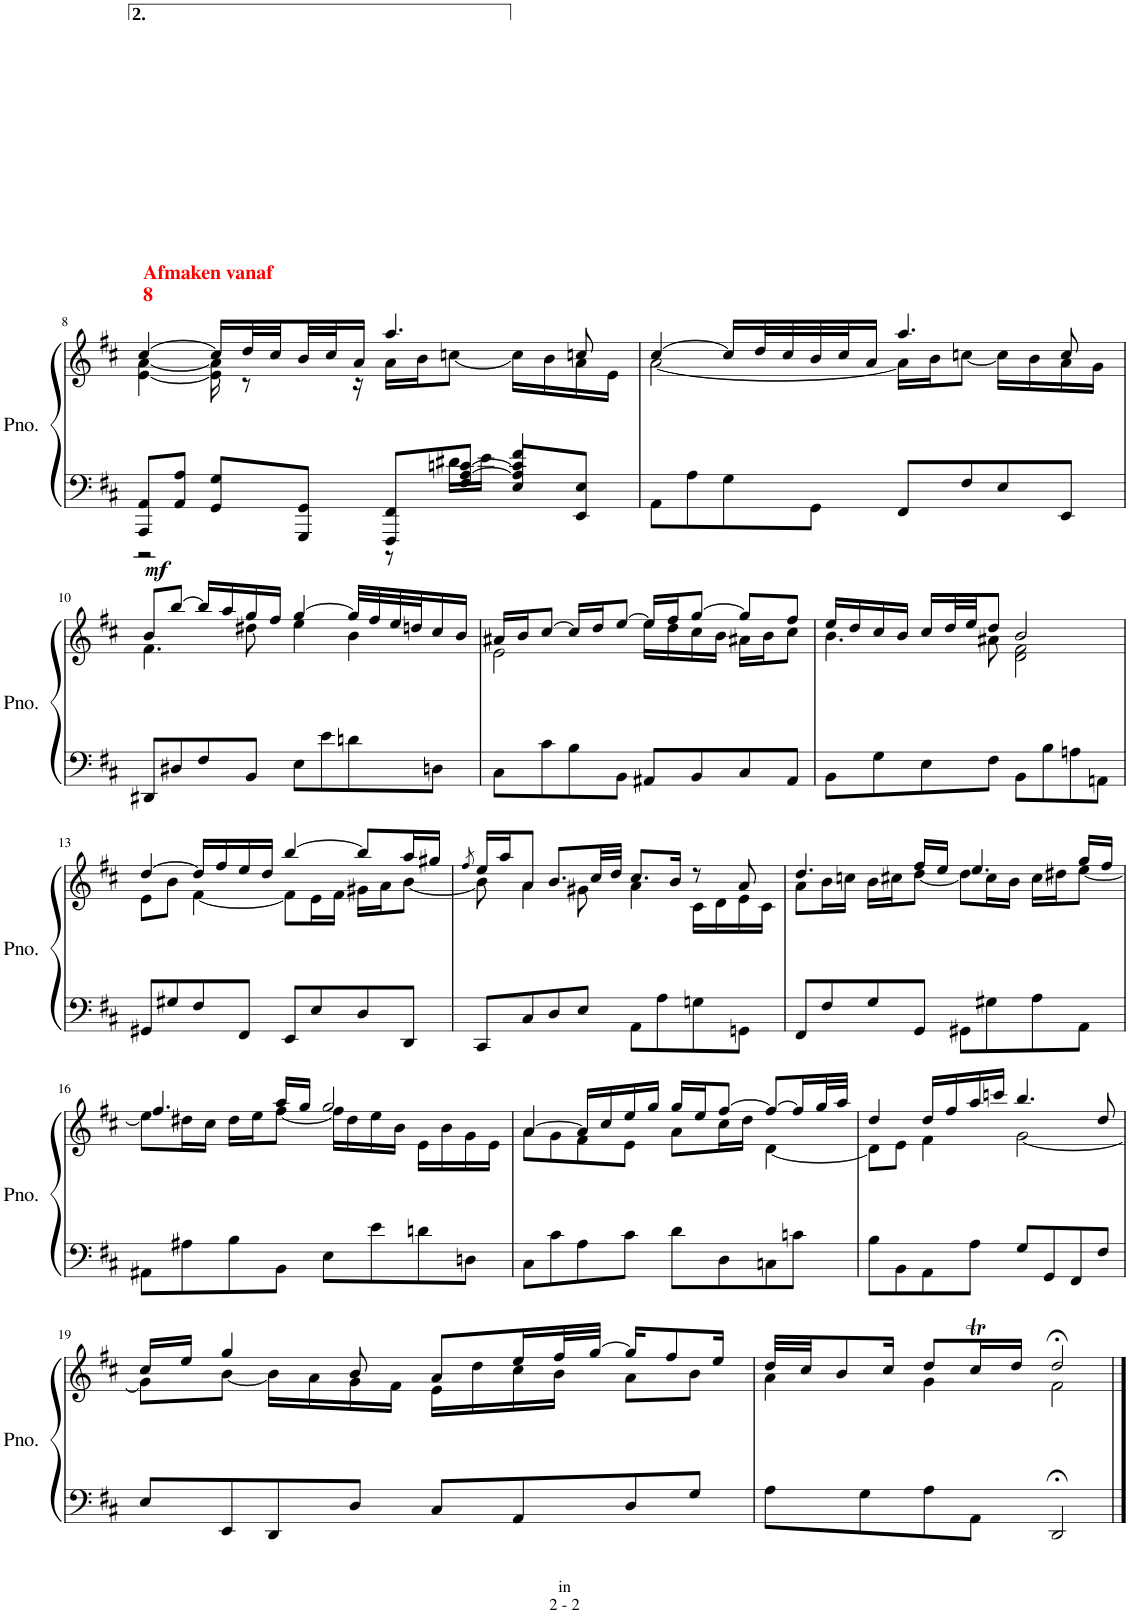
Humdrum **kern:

**kern	**kern	**dynam
*part1	*part1	*part1
*staff2	*staff1	*staff1/2
*I"Piano	*	*
*I'Pno.	*	*
!!LO:PB:g=z
*clefF4	*clefG2	*
*k[f#c#]	*k[f#c#]	*
*M4/4	*M4/4	*
*met(c)	*met(c)	*
=8	=8	=8
*^	*^	*
!	!	!LO:TX:a:B:color=#FF0000:t=Afmaken vanaf	!	!
!	!	!LO:TX:a:t=8	!	!
!	!	!	!	!LO:DY:b=2
8AAA/ 8AA/L	2r	[4cc#/	[4e\ [4a\	mf
8AA/ 8A/J	.	.	.	.
8GG/ 8G/L	.	16cc#/LL]	16e\] 16a\]	.
.	.	32dd/L	8r	.
.	.	32cc#/	.	.
8GGG/ 8GG/J	.	32b/	.	.
.	.	32cc#/J	.	.
.	.	16a/JJ	16r	.
8FFF#/ 8FF#/L	8r	4.aa/	16a\LL	.
.	.	.	16b\J	.
8F#/ [8A/ [8cn/J	16d#X\LL	.	[8ccn\J	.
.	16e\JJ	.	.	.
8E/ 8A/] 8c/]L	4f#/	.	16cc\LL]	.
.	.	.	16b\	.
8EE/ 8E/J	.	8ccn/	16a\	.
.	.	.	16e\JJ	.
*v	*v	*	*	*
=9	=9	=9	=9
8AA\L	[4cc#/	[2a\	.
8A\	.	.	.
8G\	16cc#/LL]	.	.
.	32dd/L	.	.
.	32cc#/	.	.
8GG\J	32b/	.	.
.	32cc#/J	.	.
.	16a/JJ	.	.
8FF#/L	4.aa/	16a\LL]	.
.	.	16b\J	.
8F#/	.	[8ccn\J	.
8E/	.	16cc\LL]	.
.	.	16b\	.
8EE/J	8cc/	16a\	.
.	.	16g\JJ	.
!!LO:LB:g=z	!!
=10	=10	=10	=10
8DD#X/L	8b/L	4.f#\	.
8D#X/	[8bb/J	.	.
8F#/	16bb/LL]	.	.
.	16aa/	.	.
8BB/J	16gg/	8dd#X\	.
.	16ff#/JJ	.	.
8E\L	[4gg/	4ee\	.
8e\	.	.	.
8dn\	32gg/LLL]	4b\	.
.	32ff#/	.	.
.	32ee/	.	.
.	32ddn/J	.	.
8Dn\J	16cc#/	.	.
.	16b/JJ	.	.
=11	=11	=11	=11
8C#\L	16a#X/LL	2e\	.
.	16b/J	.	.
8c#\	[8cc#/J	.	.
8B\	16cc#/LL]	.	.
.	16dd/J	.	.
8BB\J	[8ee/J	.	.
8AA#X/L	16ee/LL]	16ee\LL	.
.	16ff#/J	16dd\	.
8BB/	[8gg/J	16cc#\	.
.	.	16b\JJ	.
8C#/	8gg/L]	16a#X\LL	.
.	.	16b\J	.
8AA#/J	8ff#/J	8cc#\J	.
=12	=12	=12	=12
8BB\L	16ee/LL	4.b\	.
.	16dd/	.	.
8G\	16cc#/	.	.
.	16b/JJ	.	.
8E\	16cc#/LL	.	.
.	32dd/L	.	.
.	32ee/JJ	.	.
8F#\J	8dd/J	8a#X\	.
8BB\L	2b/	2d\ 2f#\	.
8B\	.	.	.
8An\	.	.	.
8AAn\J	.	.	.
!!LO:LB:g=z	!!
=13	=13	=13	=13
8GG#X/L	[4dd/	8e\L	.
8G#X/	.	8b\J	.
8F#/	16dd/LL]	[4f#\	.
.	16ff#/	.	.
8FF#/J	16ee/	.	.
.	16dd/JJ	.	.
8EE/L	[4bb/	8f#\L]	.
8E/	.	16e\L	.
.	.	16f#\JJ	.
8D/	8bb/L]	16g#X\LL	.
.	.	16a\J	.
8DD/J	16aa/L	[8b\J	.
.	16gg#X/JJ	.	.
=14	=14	=14	=14
.	8qff#/	.	.
8CC#/L	16ee/LL	8b\]	.
.	16aa/J	.	.
8C#/	8a/J	4a\	.
8D/	8.b/L	.	.
8E/J	.	8g#X\	.
.	32cc#/LL	.	.
.	32dd/JJJ	.	.
8AA\L	8.cc#/L	4a\	.
8A\	.	.	.
.	16b/Jk	.	.
8Gn\	8r	16c#\LL	.
.	.	16d\	.
8GGn\J	8a/	16e\	.
.	.	16c#\JJ	.
=15	=15	=15	=15
8FF#/L	4.dd/	8a\L	.
8F#/	.	16b\L	.
.	.	16ccn\JJ	.
8G/	.	16b\LL	.
.	.	16cc#X\J	.
8GG/J	16ff#/LL	[8dd\J	.
.	16ee/JJ	.	.
8GG#X\L	4.ee/	8dd\L]	.
8G#X\	.	16cc#\L	.
.	.	16b\JJ	.
8A\	.	16cc#\LL	.
.	.	16dd#X\J	.
8AA\J	16gg/LL	[8ee\J	.
.	16ff#/JJ	.	.
!!LO:LB:g=z	!!
=16	=16	=16	=16
8AA#X\L	4.ff#/	8ee\L]	.
8A#X\	.	16dd#X\L	.
.	.	16cc#\JJ	.
8B\	.	16dd#\LL	.
.	.	16ee\J	.
8BB\J	16aa/LL	[8ff#\J	.
.	16gg/JJ	.	.
8E\L	2gg/	16ff#\LL]	.
.	.	16dd#\	.
8e\	.	16ee\	.
.	.	16b\JJ	.
8dn\	.	16e\LL	.
.	.	16b\	.
8Dn\J	.	16g\	.
.	.	16e\JJ	.
=17	=17	=17	=17
8C#\L	[4a/	8a\L	.
8c#\	.	8g\	.
8A\	16a/LL]	8f#\	.
.	16cc#/	.	.
8c#\J	16ee/	8e\J	.
.	16gg/JJ	.	.
8d\L	16gg/LL	8a\L	.
.	16ee/J	.	.
8D\	[8ff#/J	16cc#\L	.
.	.	16dd\JJ	.
8Cn\	8ff#/L_	[4d\	.
8cn\J	16ff#/L]	.	.
.	32gg/L	.	.
.	32aa/JJJ	.	.
=18	=18	=18	=18
8B\L	4dd/	8d\L]	.
8BB\	.	8e\J	.
8AA\	16dd/LL	4f#\	.
.	16ff#/	.	.
8A\J	16aa/	.	.
.	16cccn/JJ	.	.
8G/L	4.bb/	[2g\	.
8GG/	.	.	.
8FF#/	.	.	.
8F#/J	8dd/	.	.
!!LO:LB:g=z	!!
=19	=19	=19	=19
8E/L	16cc#/LL	8g\L]	.
.	16ee/JJ	.	.
8EE/	4gg/	[8b\J	.
8DD/	.	16b\LL]	.
.	.	16a\	.
8D/J	8b/	16g\	.
.	.	16f#\JJ	.
8C#/L	8a/L	16e\LL	.
.	.	16dd\	.
8AA/	16ee/L	16cc#\	.
.	32ff#/L	16b\JJ	.
.	[32gg/JJJ	.	.
8D/	16gg/KL]	8a\L	.
.	8ff#/	.	.
8G/J	.	8b\J	.
.	16ee/Jk	.	.
=20	=20	=20	=20
8A\L	32dd/LLL	4a\	.
.	32cc#/JJ	.	.
.	8b/	.	.
8G\	.	.	.
.	16cc#/Jk	.	.
8A\	8dd/L	4g\	.
8AA\J	16cc#t/L	.	.
.	16dd/JJ	.	.
2DD;</	2dd;</	2f#\	.
*	*v	*v	*
==	==	==
*-	*-	*-
